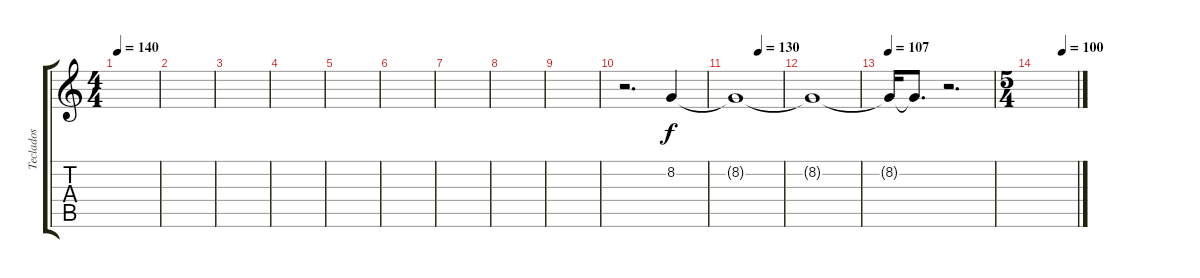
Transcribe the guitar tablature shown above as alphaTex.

\track ("Teclados" "Teclados") {instrument stringensemble1}
\staff {score tabs}
\tuning (E4 B3 G3 D3 A2 E2) {hide}
\ts (4 4)
\tempo 140
\clef g2
\ks c
|
|
|
|
|
|
|
|
|
r.2{d} 8.2.4{dy f volume 11 instrument distortionguitar} |
\tempo (130 0.5)
8.2{t}.1 |
8.2{t}.1 |
\tempo 107
8.2{t}.16 8.2{t}.8{d} r.2{d} |
\ts (5 4)
\tempo (100 0.65)
